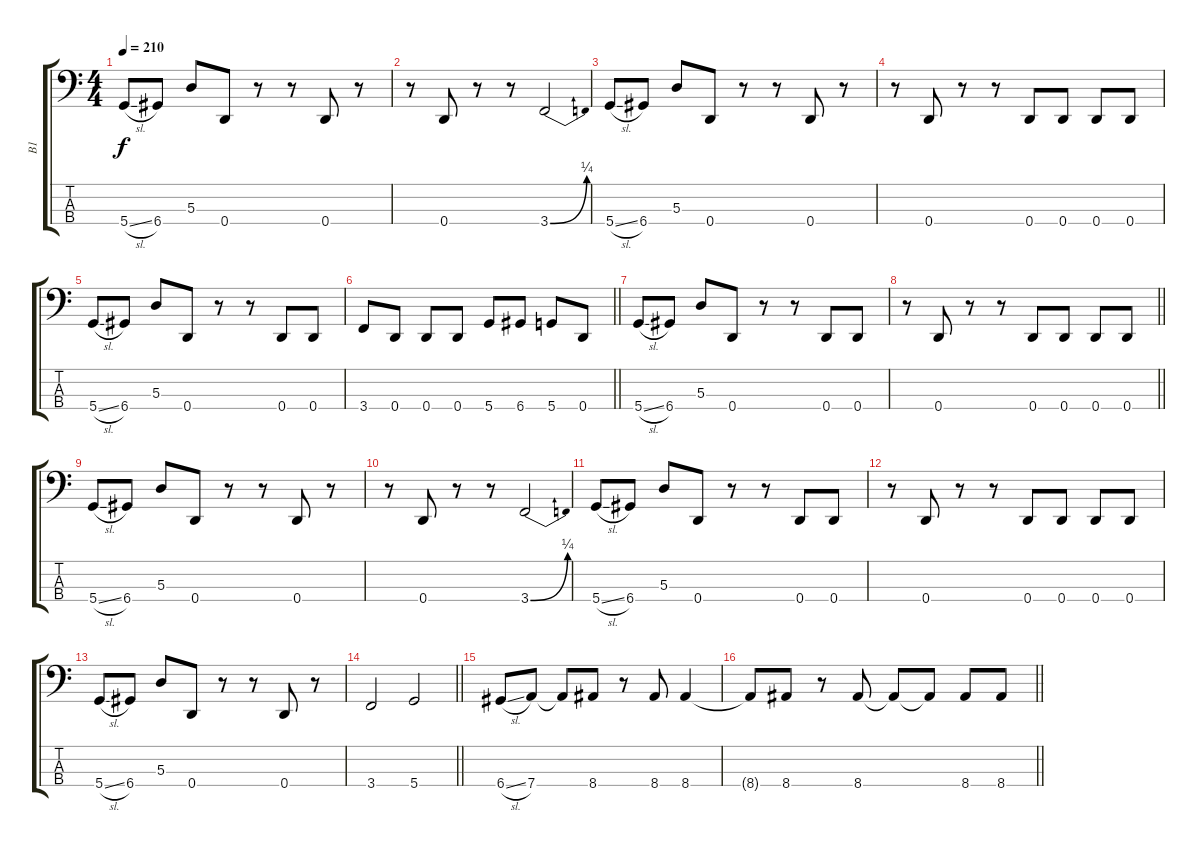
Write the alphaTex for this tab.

\track ("B1" "B1") {instrument slapbass2}
\staff {score tabs}
\tuning (G2 D2 A1 D1) {hide}
\ts (4 4)
\tempo 210
\clef f4
\ks c
5.4{sl}.8{dy f} 6.4.8 5.3.8 0.4.8 r.8 r.8 0.4.8 r.8 |
r.8 0.4.8 r.8 r.8 3.4{be (bend 0 0 60 1)}.2 |
5.4{sl}.8 6.4.8 5.3.8 0.4.8 r.8 r.8 0.4.8 r.8 |
r.8 0.4.8 r.8 r.8 0.4.8 0.4.8 0.4.8 0.4.8 |
5.4{sl}.8 6.4.8 5.3.8 0.4.8 r.8 r.8 0.4.8 0.4.8 |
\barLineRight lightlight
3.4.8 0.4.8 0.4.8 0.4.8 5.4.8 6.4.8 5.4.8 0.4.8 |
\section ("" "")
5.4{sl}.8 6.4.8 5.3.8 0.4.8 r.8 r.8 0.4.8 0.4.8 |
\barLineRight lightlight
r.8 0.4.8 r.8 r.8 0.4.8 0.4.8 0.4.8 0.4.8 |
5.4{sl}.8 6.4.8 5.3.8 0.4.8 r.8 r.8 0.4.8 r.8 |
r.8 0.4.8 r.8 r.8 3.4{be (bend 0 0 60 1)}.2 |
5.4{sl}.8 6.4.8 5.3.8 0.4.8 r.8 r.8 0.4.8 0.4.8 |
r.8 0.4.8 r.8 r.8 0.4.8 0.4.8 0.4.8 0.4.8 |
5.4{sl}.8 6.4.8 5.3.8 0.4.8 r.8 r.8 0.4.8 r.8 |
\barLineRight lightlight
3.4.2 5.4.2 |
\section ("" "")
6.4{sl}.8 7.4.8 7.4{t}.8 8.4.8 r.8 8.4.8 8.4.4 |
\barLineRight lightlight
8.4{t}.8 8.4.8 r.8 8.4.8 8.4{t}.8 8.4{t}.8 8.4.8 8.4.8
